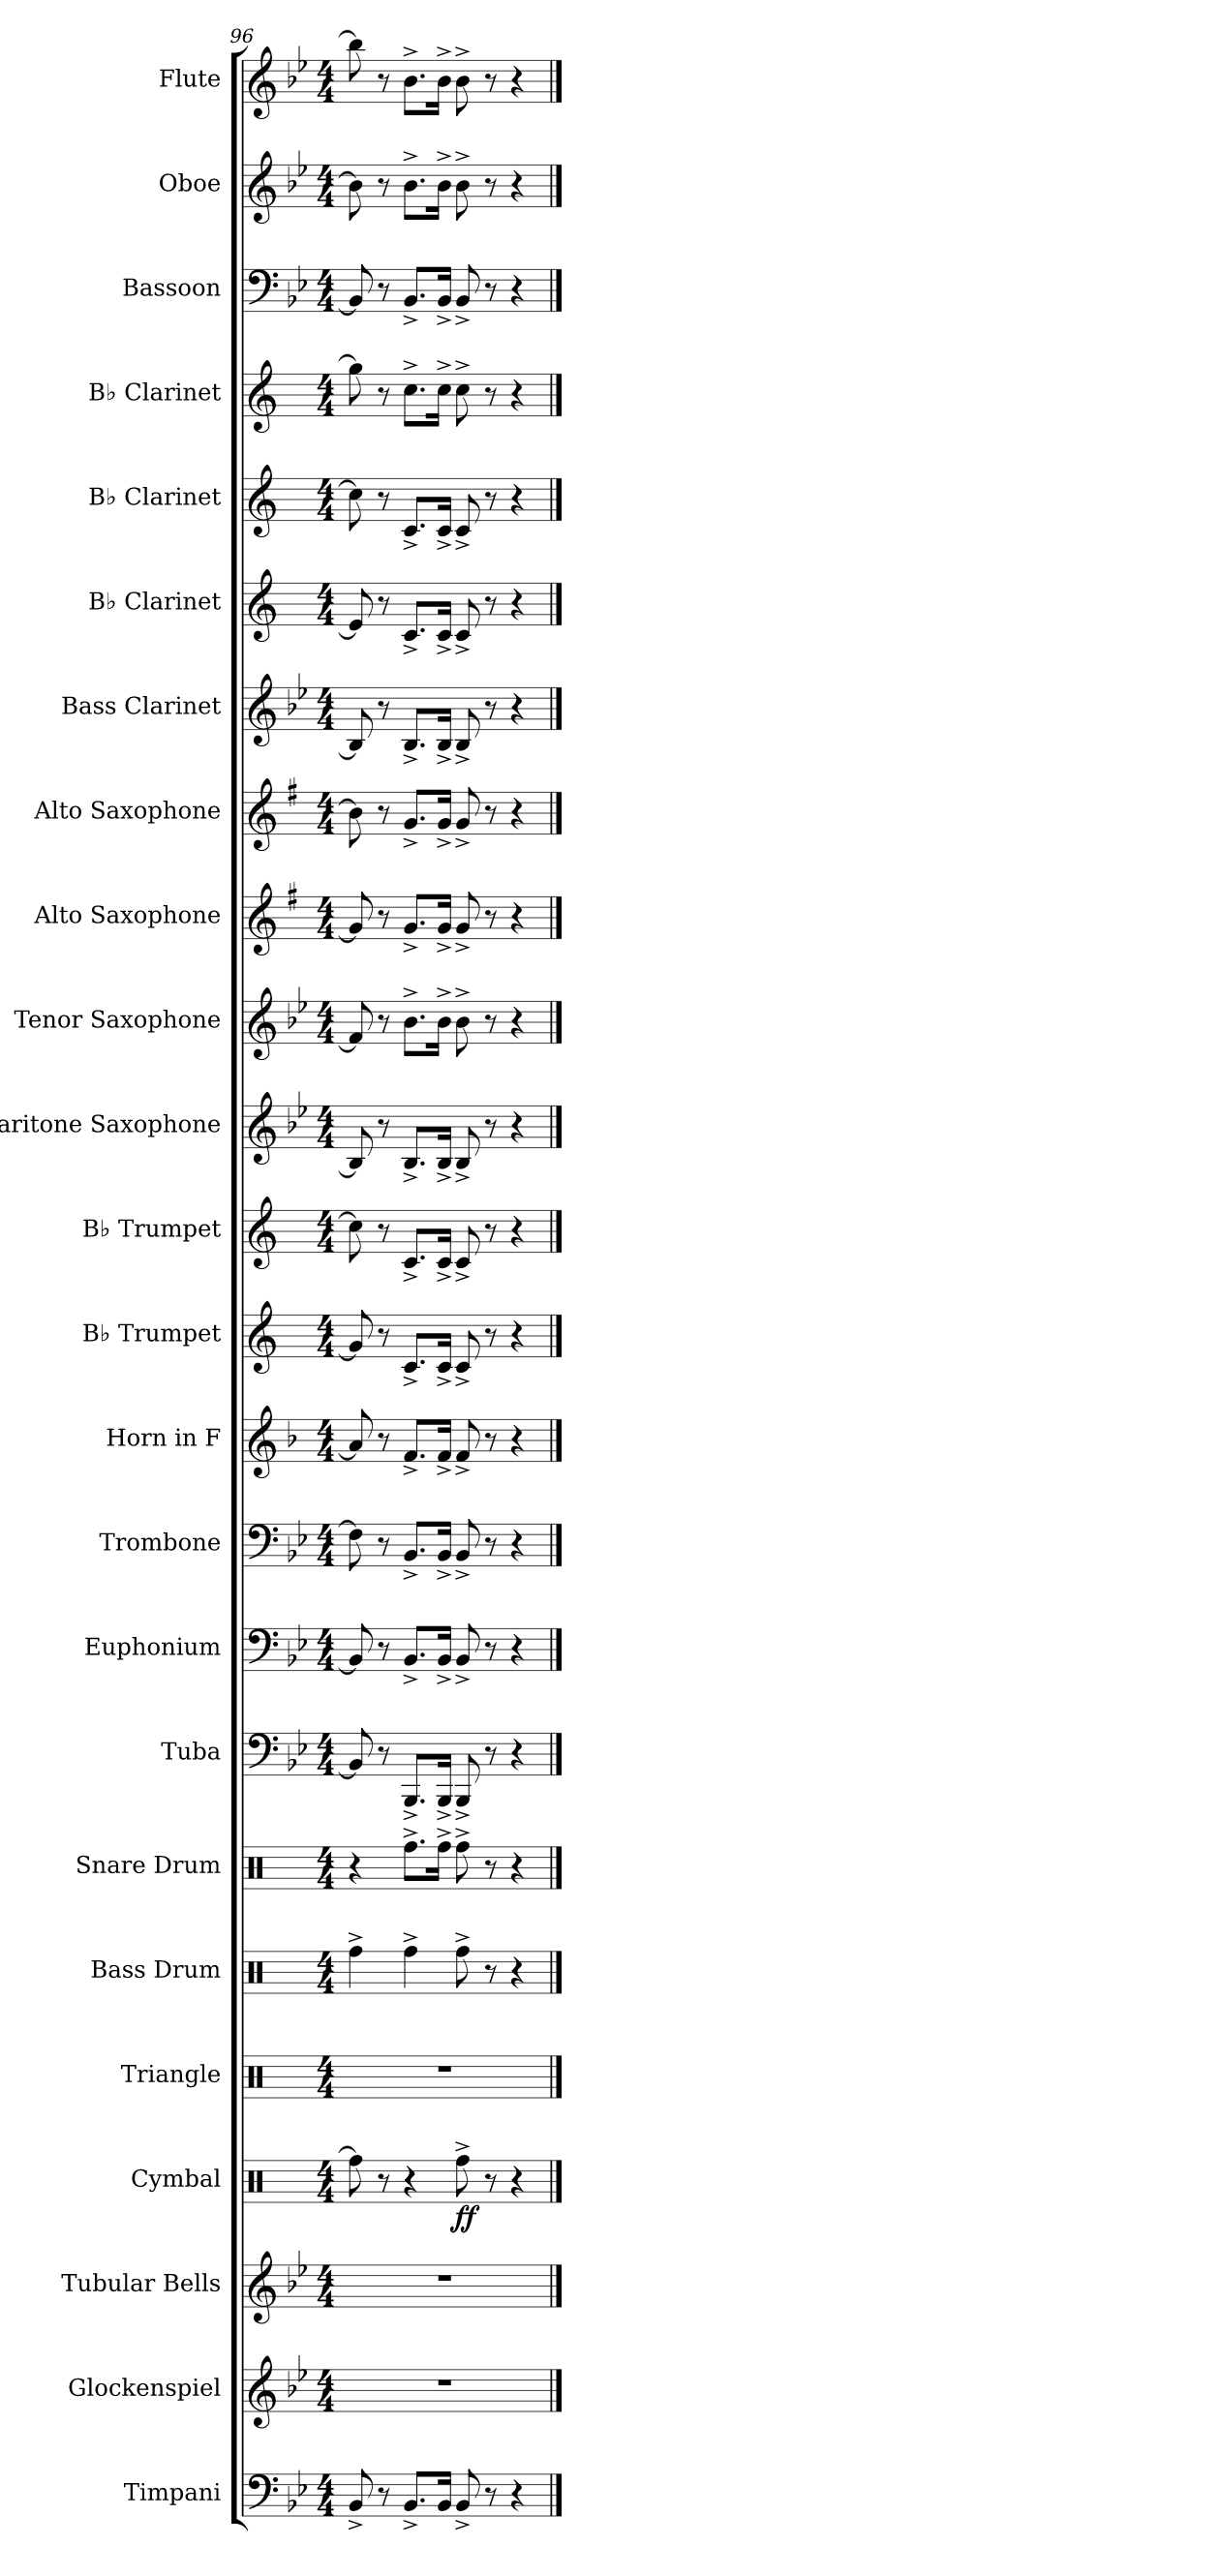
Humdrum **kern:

**kern	**kern	**kern	**kern	**dynam	**kern	**kern	**kern	**kern	**kern	**kern	**kern	**kern	**kern	**kern	**kern	**kern	**kern	**kern	**kern	**kern	**kern	**kern	**kern	**kern
*part24	*part23	*part22	*part21	*part21	*part20	*part19	*part18	*part17	*part16	*part15	*part14	*part13	*part12	*part11	*part10	*part9	*part8	*part7	*part6	*part5	*part4	*part3	*part2	*part1
*staff24	*staff23	*staff22	*staff21	*staff21	*staff20	*staff19	*staff18	*staff17	*staff16	*staff15	*staff14	*staff13	*staff12	*staff11	*staff10	*staff9	*staff8	*staff7	*staff6	*staff5	*staff4	*staff3	*staff2	*staff1
*I"Timpani	*I"Glockenspiel	*I"Tubular Bells	*I"Cymbal	*	*I"Triangle	*I"Bass Drum	*I"Snare Drum	*I"Tuba	*I"Euphonium	*I"Trombone	*I"Horn in F	*I"B♭ Trumpet	*I"B♭ Trumpet	*I"Baritone Saxophone	*I"Tenor Saxophone	*I"Alto Saxophone	*I"Alto Saxophone	*I"Bass Clarinet	*I"B♭ Clarinet	*I"B♭ Clarinet	*I"B♭ Clarinet	*I"Bassoon	*I"Oboe	*I"Flute
*I'Timp.	*I'Glk.	*I'Tu. Be.	*I'Cym.	*	*I'Trgl.	*I'B. Dr.	*I'Sn. Dr.	*I'Tba.	*I'Euph.	*I'Tbn.	*	*I'B♭ Tpt.	*I'B♭ Tpt.	*I'Bar. Sax.	*I'T. Sax.	*I'A. Sax.	*I'A. Sax.	*I'B. Cl.	*I'B♭ Cl.	*I'B♭ Cl.	*I'B♭ Cl.	*I'Bsn.	*I'Ob.	*I'Fl.
*clefF4	*clefG2	*clefG2	*clefX	*	*clefX	*clefX	*clefX	*clefF4	*clefF4	*clefF4	*clefG2	*clefG2	*clefG2	*clefG2	*clefG2	*clefG2	*clefG2	*clefG2	*clefG2	*clefG2	*clefG2	*clefF4	*clefG2	*clefG2
*	*ITrd-14c-24	*	*	*	*	*	*	*	*	*	*ITrd4c7	*ITrd1c2	*ITrd1c2	*ITrd12c21	*ITrd8c14	*ITrd5c9	*ITrd5c9	*ITrd8c14	*ITrd1c2	*ITrd1c2	*ITrd1c2	*	*	*
*k[b-e-]	*k[b-e-]	*k[b-e-]	*k[]	*	*k[]	*k[]	*k[]	*k[b-e-]	*k[b-e-]	*k[b-e-]	*k[b-e-]	*k[b-e-]	*k[b-e-]	*k[b-e-]	*k[b-e-]	*k[b-e-]	*k[b-e-]	*k[b-e-]	*k[b-e-]	*k[b-e-]	*k[b-e-]	*k[b-e-]	*k[b-e-]	*k[b-e-]
*M4/4	*M4/4	*M4/4	*M4/4	*	*M4/4	*M4/4	*M4/4	*M4/4	*M4/4	*M4/4	*M4/4	*M4/4	*M4/4	*M4/4	*M4/4	*M4/4	*M4/4	*M4/4	*M4/4	*M4/4	*M4/4	*M4/4	*M4/4	*M4/4
=96	=96	=96	=96	=96	=96	=96	=96	=96	=96	=96	=96	=96	=96	=96	=96	=96	=96	=96	=96	=96	=96	=96	=96	=96
8BB-^/	1r	1r	8Rff\]	.	1r	4Rff^\	4r	8BB-/]	8BB-/]	8F\]	8d/]	8f/]	8b-\]	8BB-/]	8F/]	8B-/]	8d\]	8BB-/]	8d/]	8b-\]	8ff\]	8BB-/]	8b-\]	8bb-\]
8r	.	.	8r	.	.	.	.	8r	8r	8r	8r	8r	8r	8r	8r	8r	8r	8r	8r	8r	8r	8r	8r	8r
8.BB-^/L	.	.	4r	.	.	4Rff^\	8.Rff^\L	8.BBB-^/L	8.BB-^/L	8.BB-^/L	8.B-^/L	8.B-^/L	8.B-^/L	8.BB-^/L	8.B-^\L	8.B-^/L	8.B-^/L	8.BB-^/L	8.B-^/L	8.B-^/L	8.b-^\L	8.BB-^/L	8.b-^\L	8.b-^\L
16BB-/Jk	.	.	.	.	.	.	16Rff^\Jk	16BBB-^/Jk	16BB-^/Jk	16BB-^/Jk	16B-^/Jk	16B-^/Jk	16B-^/Jk	16BB-^/Jk	16B-^\Jk	16B-^/Jk	16B-^/Jk	16BB-^/Jk	16B-^/Jk	16B-^/Jk	16b-^\Jk	16BB-^/Jk	16b-^\Jk	16b-^\Jk
!	!	!	!	!LO:DY:b	!	!	!	!	!	!	!	!	!	!	!	!	!	!	!	!	!	!	!	!
8BB-^/	.	.	8Rff^\	ff	.	8Rff^\	8Rff^\	8BBB-^/	8BB-^/	8BB-^/	8B-^/	8B-^/	8B-^/	8BB-^/	8B-^\	8B-^/	8B-^/	8BB-^/	8B-^/	8B-^/	8b-^\	8BB-^/	8b-^\	8b-^\
8r	.	.	8r	.	.	8r	8r	8r	8r	8r	8r	8r	8r	8r	8r	8r	8r	8r	8r	8r	8r	8r	8r	8r
4r	.	.	4r	.	.	4r	4r	4r	4r	4r	4r	4r	4r	4r	4r	4r	4r	4r	4r	4r	4r	4r	4r	4r
==	==	==	==	==	==	==	==	==	==	==	==	==	==	==	==	==	==	==	==	==	==	==	==	==
*-	*-	*-	*-	*-	*-	*-	*-	*-	*-	*-	*-	*-	*-	*-	*-	*-	*-	*-	*-	*-	*-	*-	*-	*-
